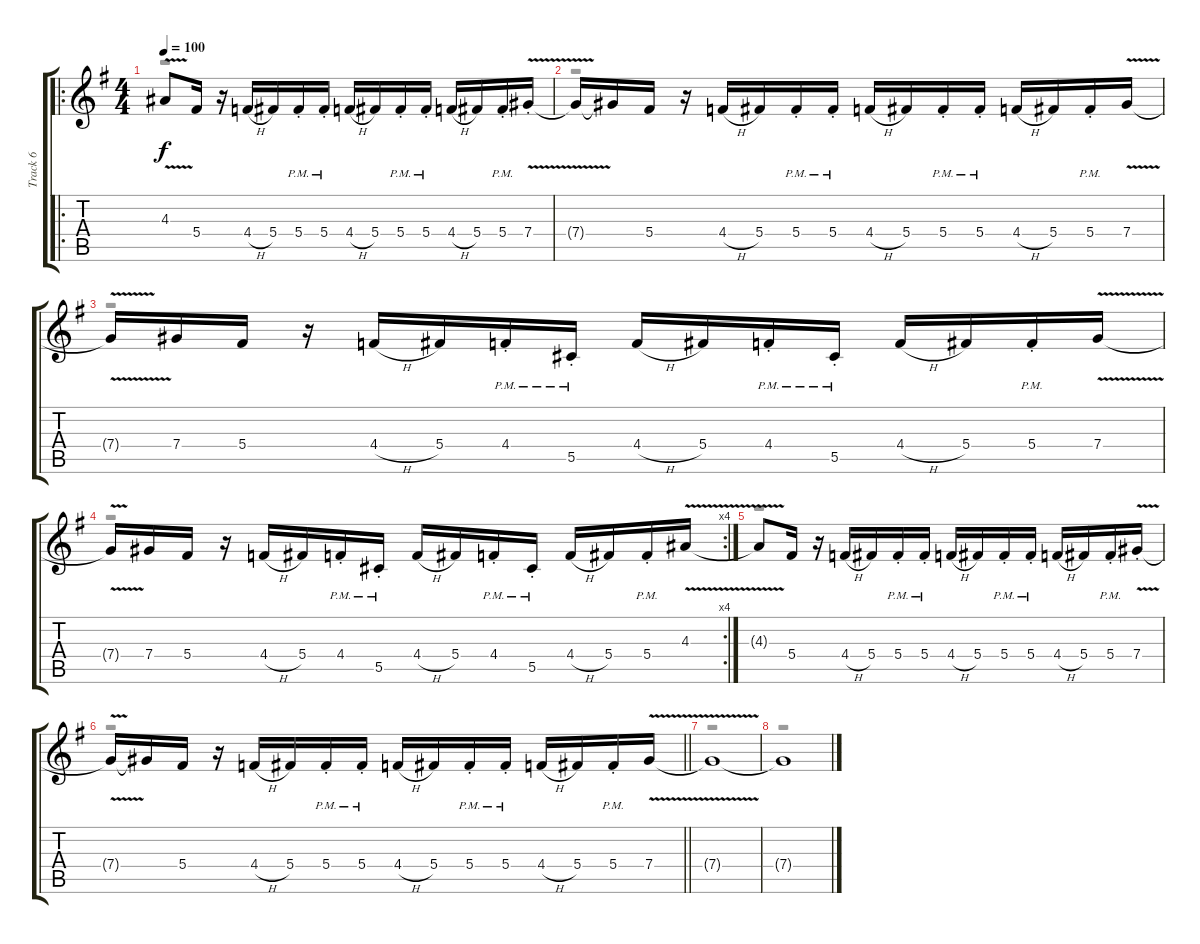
\track ("Track 6" "Track 6") {instrument distortionguitar}
\staff {score tabs}
\tuning (Eb4 Bb3 Gb3 Db3 Ab2 Eb2) {hide}
\voice
\ro
\ts (4 4)
\tempo 100
\clef g2
\ks g
4.3{v}.8{dy f} 5.4.16 r.16 4.4{h}.16 5.4.16 5.4{pm st}.16 5.4{pm st}.16 4.4{h}.16 5.4.16 5.4{pm st}.16 5.4{pm st}.16 4.4{h}.16 5.4.16 5.4{pm st}.16 7.4{v st}.16 |
7.4{t}.16 7.4{t}.16 5.4.16 r.16 4.4{h}.16 5.4.16 5.4{pm st}.16 5.4{pm st}.16 4.4{h}.16 5.4.16 5.4{pm st}.16 5.4{pm st}.16 4.4{h}.16 5.4.16 5.4{pm st}.16 7.4{v}.16 |
7.4{t}.16 7.4.16 5.4.16 r.16 4.4{h}.16 5.4.16 4.4{pm st}.16 5.5{pm st}.16 4.4{h}.16 5.4.16 4.4{pm st}.16 5.5{pm st}.16 4.4{h}.16 5.4.16 5.4{pm st}.16 7.4{v}.16 |
\rc 4
7.4{t}.16 7.4.16 5.4.16 r.16 4.4{h}.16 5.4.16 4.4{pm st}.16 5.5{pm st}.16 4.4{h}.16 5.4.16 4.4{pm st}.16 5.5{pm st}.16 4.4{h}.16 5.4.16 5.4{pm st}.16 4.3{v}.16 |
4.3{t}.8 5.4.16 r.16 4.4{h}.16 5.4.16 5.4{pm st}.16 5.4{pm st}.16 4.4{h}.16 5.4.16 5.4{pm st}.16 5.4{pm st}.16 4.4{h}.16 5.4.16 5.4{pm st}.16 7.4{v st}.16 |
\barLineRight lightlight
7.4{t}.16 7.4{t}.16 5.4.16 r.16 4.4{h}.16 5.4.16 5.4{pm st}.16 5.4{pm st}.16 4.4{h}.16 5.4.16 5.4{pm st}.16 5.4{pm st}.16 4.4{h}.16 5.4.16 5.4{pm st}.16 7.4{v}.16 |
7.4{t}.1 |
7.4{t}.1
\voice
\clef g2
\ottava regular
\simile none
\ks g
r.1{dy f} |
r.1 |
r.1 |
r.1 |
r.1 |
\barLineRight lightlight
r.1 |
r.1 |
r.1
